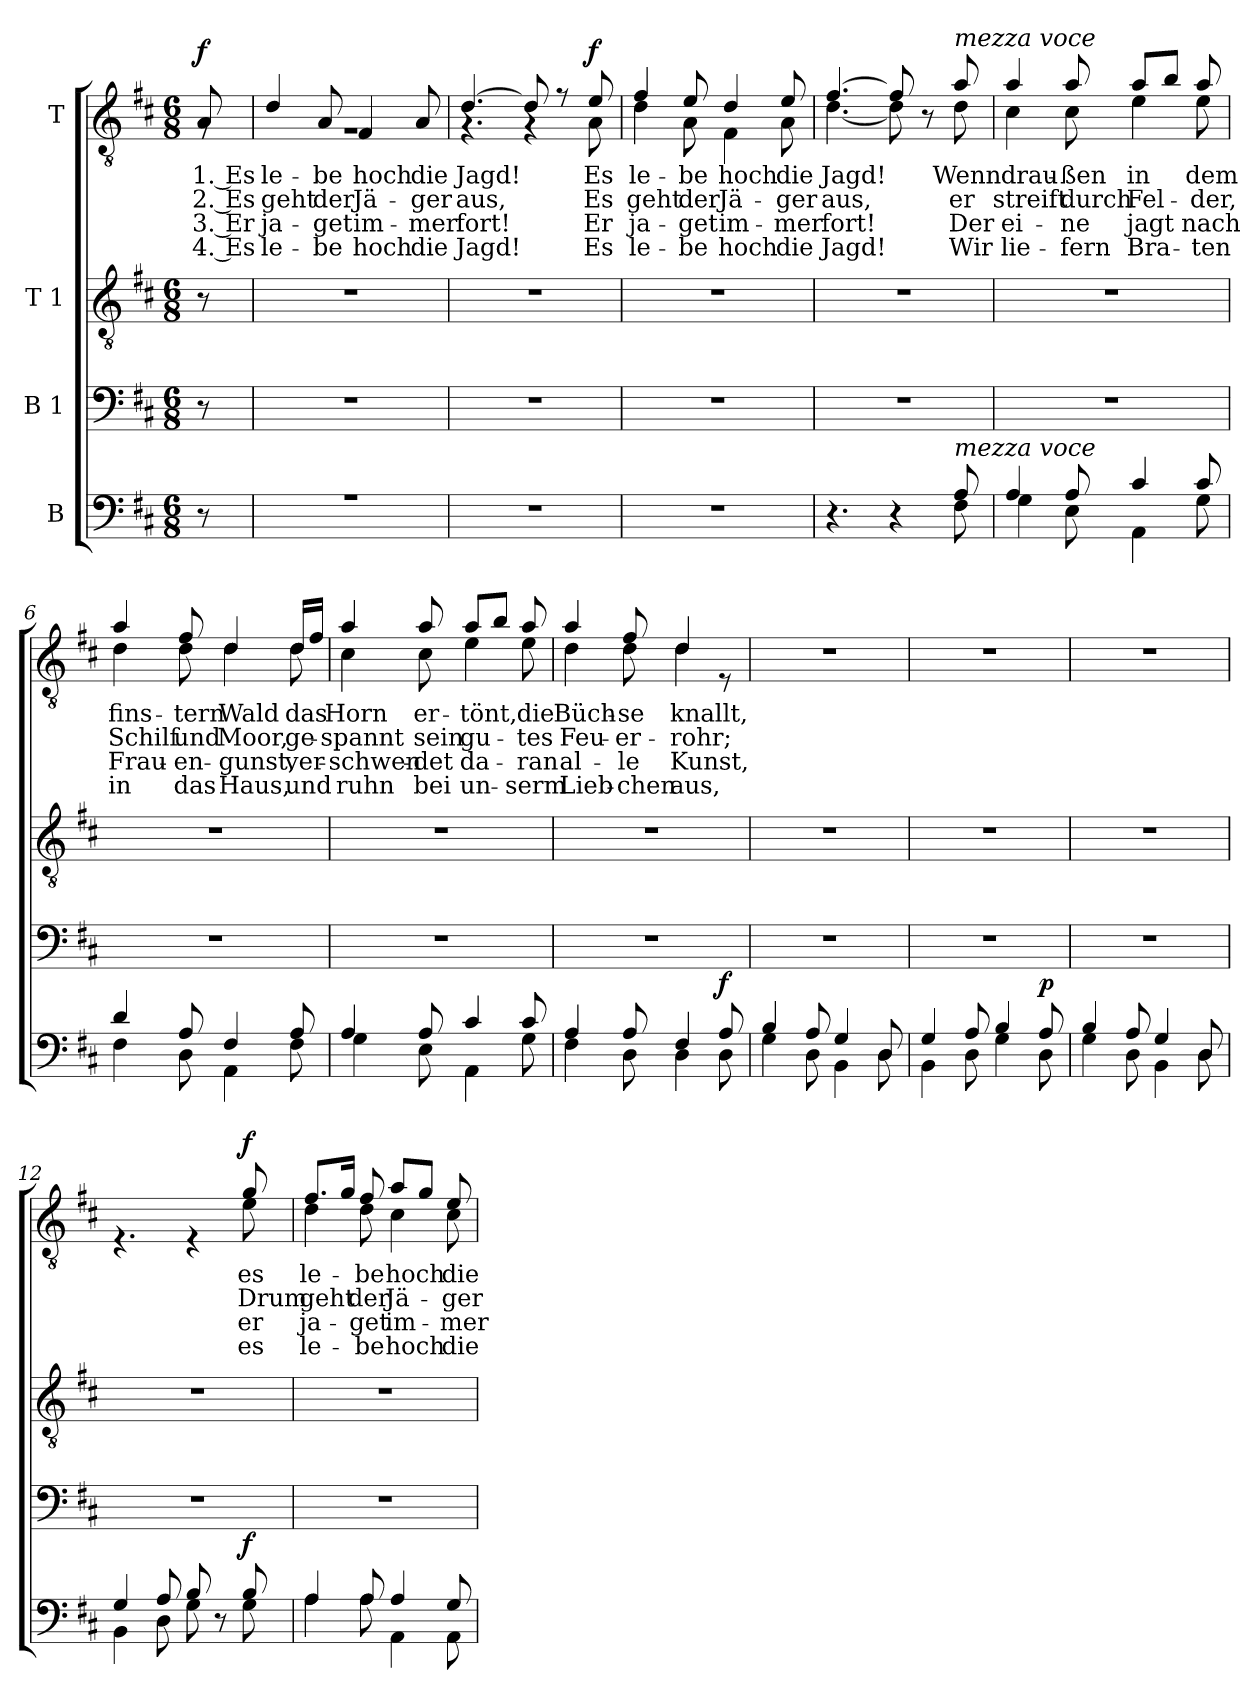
**kern	**dynam	**kern	**kern	**kern	**text	**text	**text	**text	**dynam
*part4	*part4	*part3	*part2	*part1	*part1	*part1	*part1	*part1	*part1
*staff4	*staff4	*staff3	*staff2	*staff1	*staff1	*staff1	*staff1	*staff1	*staff1
*I"B	*	*I"B 1	*I"T 1	*I"T	*	*	*	*	*
*clefF4	*	*clefF4	*clefGv2	*clefGv2	*	*	*	*	*
*k[f#c#]	*	*k[f#c#]	*k[f#c#]	*k[f#c#]	*	*	*	*	*
*M6/8	*	*M6/8	*M6/8	*M6/8	*	*	*	*	*
=	=	=	=	=	=	=	=	=	=
!	!	!	!	!LO:TX:a:B:t=Lebhaft, doch nicht zu geschwind	!	!	!	!	!
!	!	!	!	!	!LO:LY:b	!LO:LY:b	!LO:LY:b	!LO:LY:b	!LO:DY:a
*	*	*	*	*^	*	*	*	*	*
8r	.	8r	8r	8A/	8rG	1. Es	2. Es	3. Er	4. Es	f
=1	=1	=1	=1	=1	=1	=1	=1	=1	=1	=1
*^	*	*	*	*	*	*	*	*	*	*
!	!	!	!	!	!	!	!LO:LY:b	!LO:LY:b	!LO:LY:b	!LO:LY:b	!
2.r	4D\yy	.	2.r	2.r	4d/	2.rG	le-	geht	ja-	le-	.
!	!	!	!	!	!	!	!LO:LY:b	!LO:LY:b	!LO:LY:b	!LO:LY:b	!
.	2ryy	.	.	.	8A/	.	-be	der	-get	-be	.
!	!	!	!	!	!	!	!LO:LY:b	!LO:LY:b	!LO:LY:b	!LO:LY:b	!
.	.	.	.	.	4F#/	.	hoch	Jä-	im-	hoch	.
!	!	!	!	!	!	!	!LO:LY:b	!LO:LY:b	!LO:LY:b	!LO:LY:b	!
.	.	.	.	.	8A/	.	die	-ger	-mer	die	.
*v	*v	*	*	*	*	*	*	*	*	*	*
=2	=2	=2	=2	=2	=2	=2	=2	=2	=2	=2
!	!	!	!	!	!	!LO:LY:b	!LO:LY:b	!LO:LY:b	!LO:LY:b	!
2.r	.	2.r	2.r	[4.d/	4.rG	Jagd!	aus,	fort!	Jagd!	.
.	.	.	.	8d/]	4rG	.	.	.	.	.
.	.	.	.	8r	.	.	.	.	.	.
!	!	!	!	!	!	!LO:LY:b	!LO:LY:b	!LO:LY:b	!LO:LY:b	!LO:DY:b
.	.	.	.	8e/	8A\	Es	Es	Er	Es	f
=3	=3	=3	=3	=3	=3	=3	=3	=3	=3	=3
!	!	!	!	!	!	!LO:LY:b	!LO:LY:b	!LO:LY:b	!LO:LY:b	!
2.r	.	2.r	2.r	4f#/	4d\	le-	geht	ja-	le-	.
!	!	!	!	!	!	!LO:LY:b	!LO:LY:b	!LO:LY:b	!LO:LY:b	!
.	.	.	.	8e/	8A\	-be	der	-get	-be	.
!	!	!	!	!	!	!LO:LY:b	!LO:LY:b	!LO:LY:b	!LO:LY:b	!
.	.	.	.	4d/	4F#\	hoch	Jä-	im-	hoch	.
!	!	!	!	!	!	!LO:LY:b	!LO:LY:b	!LO:LY:b	!LO:LY:b	!
.	.	.	.	8e/	8A\	die	-ger	-mer	die	.
!!LO:LB:g=z	!!
=4	=4	=4	=4	=4	=4	=4	=4	=4	=4	=4
*^	*	*	*	*	*	*	*	*	*	*
!	!	!	!	!	!	!	!LO:LY:b	!LO:LY:b	!LO:LY:b	!LO:LY:b	!
4.r	4.ryy	.	2.r	2.r	[4.f#/	[4.d\	Jagd!	aus,	fort!	Jagd!	.
4r	4ryy	.	.	.	8f#/]	8d\]	.	.	.	.	.
.	.	.	.	.	8r	8ryy	.	.	.	.	.
!	!	!	!	!	!LO:TX:a:i:t=mezza voce	!	!	!	!	!	!
!LO:TX:a:i:t=mezza voce	!	!	!	!	!	!	!	!	!	!	!
!	!	!	!	!	!	!	!LO:LY:b	!LO:LY:b	!LO:LY:b	!LO:LY:b	!
8A/	8F#\	.	.	.	8a/	8d\	Wenn	er	Der	Wir	.
=5	=5	=5	=5	=5	=5	=5	=5	=5	=5	=5	=5
!	!	!	!	!	!	!	!LO:LY:b	!LO:LY:b	!LO:LY:b	!LO:LY:b	!
4A/	4G\	.	2.r	2.r	4a/	4c#\	drau-	streift	ei-	lie-	.
!	!	!	!	!	!	!	!LO:LY:b	!LO:LY:b	!LO:LY:b	!LO:LY:b	!
8A/	8E\	.	.	.	8a/	8c#\	-ßen	durch	-ne	-fern	.
!	!	!	!	!	!	!	!LO:LY:b	!LO:LY:b	!LO:LY:b	!LO:LY:b	!
4c#/	4AA\	.	.	.	8a/L	4e\	in	Fel-	jagt	Bra-	.
.	.	.	.	.	8b/J	.	.	.	.	.	.
!	!	!	!	!	!	!	!LO:LY:b	!LO:LY:b	!LO:LY:b	!LO:LY:b	!
8c#/	8G\	.	.	.	8a/	8e\	dem	-der,	nach	-ten	.
=6	=6	=6	=6	=6	=6	=6	=6	=6	=6	=6	=6
!	!	!	!	!	!	!	!LO:LY:b	!LO:LY:b	!LO:LY:b	!LO:LY:b	!
4d/	4F#\	.	2.r	2.r	4a/	4d\	fins-	Schilf	Frau-	in	.
!	!	!	!	!	!	!	!LO:LY:b	!LO:LY:b	!LO:LY:b	!LO:LY:b	!
8A/	8D\	.	.	.	8f#/	8d\	-tern	und	-en-	das	.
!	!	!	!	!	!	!	!LO:LY:b	!LO:LY:b	!LO:LY:b	!LO:LY:b	!
4F#/	4AA\	.	.	.	4d/	4d\	Wald	Moor,	-gunst,	Haus,	.
!	!	!	!	!	!	!	!LO:LY:b	!LO:LY:b	!LO:LY:b	!LO:LY:b	!
8A/	8F#\	.	.	.	16d/LL	8d\	das	ge-	ver-	und	.
.	.	.	.	.	16f#/JJ	.	.	.	.	.	.
!!LO:LB:g=z	!!
=7	=7	=7	=7	=7	=7	=7	=7	=7	=7	=7	=7
!	!	!	!	!	!	!	!LO:LY:b	!LO:LY:b	!LO:LY:b	!LO:LY:b	!
4A/	4G\	.	2.r	2.r	4a/	4c#\	Horn	-spannt	-schwen-	ruhn	.
!	!	!	!	!	!	!	!LO:LY:b	!LO:LY:b	!LO:LY:b	!LO:LY:b	!
8A/	8E\	.	.	.	8a/	8c#\	er-	sein	-det	bei	.
!	!	!	!	!	!	!	!LO:LY:b	!LO:LY:b	!LO:LY:b	!LO:LY:b	!
4c#/	4AA\	.	.	.	8a/L	4e\	-tönt,	gu-	da-	un-	.
.	.	.	.	.	8b/J	.	.	.	.	.	.
!	!	!	!	!	!	!	!LO:LY:b	!LO:LY:b	!LO:LY:b	!LO:LY:b	!
8c#/	8G\	.	.	.	8a/	8e\	die	-tes	-ran	-serm	.
=8	=8	=8	=8	=8	=8	=8	=8	=8	=8	=8	=8
!	!	!	!	!	!	!	!LO:LY:b	!LO:LY:b	!LO:LY:b	!LO:LY:b	!
4A/	4F#\	.	2.r	2.r	4a/	4d\	Büch-	Feu-	al-	Lieb-	.
!	!	!	!	!	!	!	!LO:LY:b	!LO:LY:b	!LO:LY:b	!LO:LY:b	!
8A/	8D\	.	.	.	8f#/	8d\	-se	-er-	-le	-chen	.
!	!	!	!	!	!	!	!LO:LY:b	!LO:LY:b	!LO:LY:b	!LO:LY:b	!
4F#/	4D\	.	.	.	4d/	4d\	knallt,	-rohr;	Kunst,	aus,	.
!	!	!LO:DY:a	!	!	!	!	!LO:LY:b	!LO:LY:b	!LO:LY:b	!LO:LY:b	!
8A/	8D\	f	.	.	8rE	8D\yy	da	das	der	ein	.
=9	=9	=9	=9	=9	=9	=9	=9	=9	=9	=9	=9
!	!	!	!	!	!	!	!LO:LY:b	!LO:LY:b	!LO:LY:b	!LO:LY:b	!
4B/	4G\	.	2.r	2.r	2.r	4G/yy	schlägt	Wild	and-	mun-	.
!	!	!	!	!	!	!	!LO:LY:b	!LO:LY:b	!LO:LY:b	!LO:LY:b	!
8A/	8D\	.	.	.	.	8D/yy	dem	hat	-re	-ter	.
!	!	!	!	!	!	!	!LO:LY:b	!LO:LY:b	!LO:LY:b	!LO:LY:b	!
4G/	4BB\	.	.	.	.	4BB/yy	Jä-	sei-	jagt	Lied-	.
!	!	!	!	!	!	!	!LO:LY:b	!LO:LY:b	!LO:LY:b	!LO:LY:b	!
8D/	8D\	.	.	.	.	8D/yy	-ger	-ne	nach	-lein,	.
!!LO:LB:g=z	!!
=10	=10	=10	=10	=10	=10	=10	=10	=10	=10	=10	=10
!	!	!	!	!	!	!	!LO:LY:b	!LO:LY:b	!LO:LY:b	!LO:LY:b	!
4G/	4BB\	.	2.r	2.r	2.r	4BB/yy	hoch	lie-	Glück	gu-	.
!	!	!	!	!	!	!	!LO:LY:b	!LO:LY:b	!LO:LY:b	!LO:LY:b	!
8A/	8D\	.	.	.	.	8D/yy	die	-be	und	-ter	.
!	!	!	!	!	!	!	!LO:LY:b	!LO:LY:b	!LO:LY:b	!LO:LY:b	!
4B/	4G\	.	.	.	.	4G/yy	Brust,	Not,	Ehr’,	Wein,	.
!	!	!LO:DY:a	!	!	!	!	!LO:LY:b	!LO:LY:b	!LO:LY:b	!LO:LY:b	!
8A/	8D\	p	.	.	.	8D/yy	er	er	und	wer	.
=11	=11	=11	=11	=11	=11	=11	=11	=11	=11	=11	=11
!	!	!	!	!	!	!	!LO:LY:b	!LO:LY:b	!LO:LY:b	!LO:LY:b	!
4B/	4G\	.	2.r	2.r	2.r	4G/yy	muss	schießt	bleibt	stimmt	.
!	!	!	!	!	!	!	!LO:LY:b	!LO:LY:b	!LO:LY:b	!LO:LY:b	!
8A/	8D\	.	.	.	.	8D/yy	hin-	ja	auch	da	.
!	!	!	!	!	!	!	!LO:LY:b	!LO:LY:b	!LO:LY:b	!LO:LY:b	!
4G/	4BB\	.	.	.	.	4BB/yy	-aus	al-	stets	nicht	.
!	!	!	!	!	!	!	!LO:LY:b	!LO:LY:b	!LO:LY:b	!LO:LY:b	!
8D/	8D\	.	.	.	.	8D/yy	zu	-les	das	mit	.
=12	=12	=12	=12	=12	=12	=12	=12	=12	=12	=12	=12
!	!	!	!	!	!	!	!LO:LY:b	!LO:LY:b	!LO:LY:b	!LO:LY:b	!
4G/	4BB\	.	2.r	2.r	4.rE	4BB\yy	frei-	mau-	Täsch-	Freu-	.
!	!	!	!	!	!	!	!LO:LY:b	!LO:LY:b	!LO:LY:b	!LO:LY:b	!
8A/	8D\	.	.	.	.	8D\yy	-er	-se-	-lein	-den	.
!	!	!	!	!	!	!	!LO:LY:b	!LO:LY:b	!LO:LY:b	!LO:LY:b	!
8B/	8G\	.	.	.	4rE	8G\yy	Lust,	-tot.	leer,	ein:	.
8r	8ryy	.	.	.	.	8ryy	.	.	.	.	.
!	!	!LO:DY:a	!	!	!	!	!LO:LY:b	!LO:LY:b	!LO:LY:b	!LO:LY:b	!LO:DY:a
8B/	8G\	f	.	.	8g/	8e\	es	Drum	er	es	f
!!LO:PB:g=z	!!
=13	=13	=13	=13	=13	=13	=13	=13	=13	=13	=13	=13
!	!	!	!	!	!	!	!LO:LY:b	!LO:LY:b	!LO:LY:b	!LO:LY:b	!
4A/	4A\	.	2.r	2.r	8.f#/L	4d\	le-	geht	ja-	le-	.
.	.	.	.	.	16g/Jk	.	.	.	.	.	.
!	!	!	!	!	!	!	!LO:LY:b	!LO:LY:b	!LO:LY:b	!LO:LY:b	!
8A/	8A\	.	.	.	8f#/	8d\	-be	der	-get	-be	.
!	!	!	!	!	!	!	!LO:LY:b	!LO:LY:b	!LO:LY:b	!LO:LY:b	!
4A/	4AA\	.	.	.	8a/L	4c#\	hoch	Jä-	im-	hoch	.
.	.	.	.	.	8g/J	.	.	.	.	.	.
!	!	!	!	!	!	!	!LO:LY:b	!LO:LY:b	!LO:LY:b	!LO:LY:b	!
8G/	8AA\	.	.	.	8e/	8c#\	die	-ger	-mer	die	.
*v	*v	*	*	*	*v	*v	*	*	*	*	*
=	=	=	=	=	=	=	=	=	=
*-	*-	*-	*-	*-	*-	*-	*-	*-	*-
